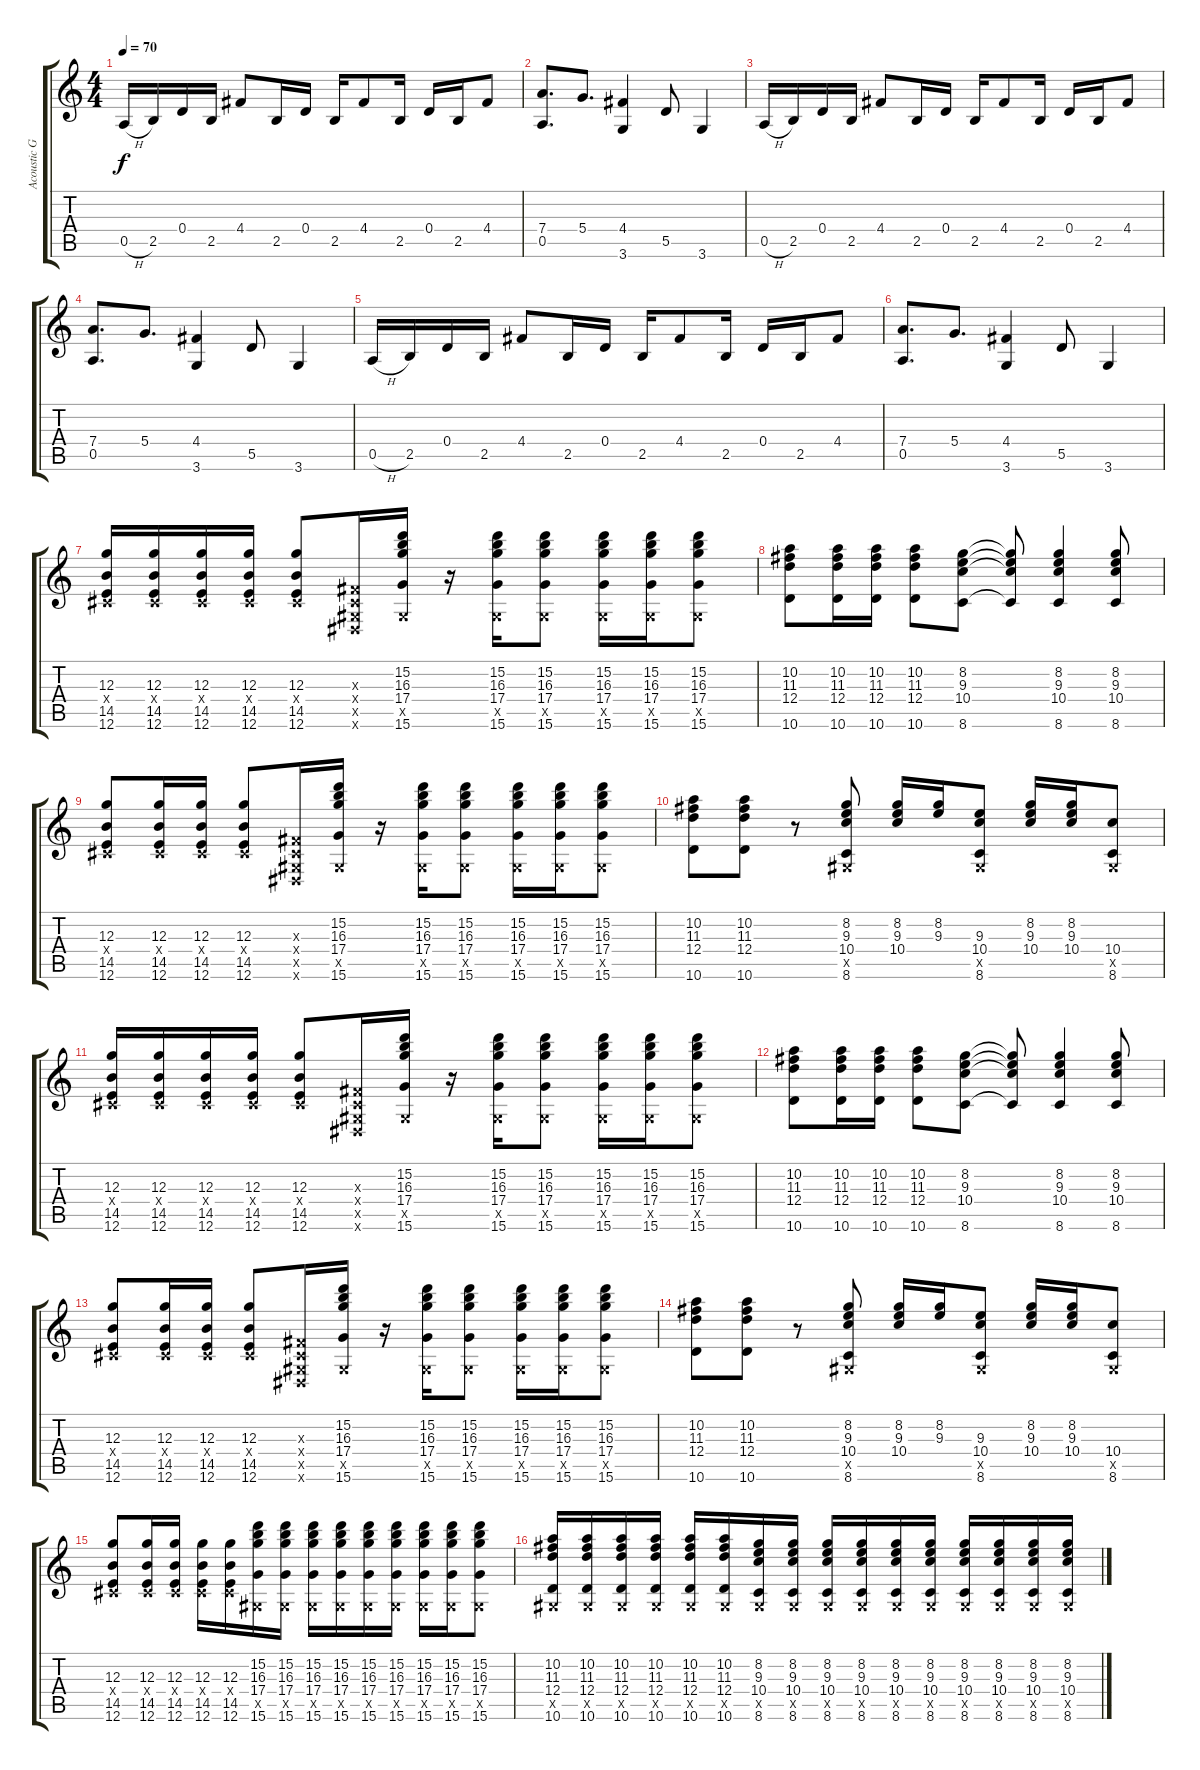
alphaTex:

\track ("Acoustic Guitar" "Acoustic G") {instrument acousticguitarsteel}
\staff {score tabs}
\tuning (E4 B3 G3 D3 A2 E2) {hide}
\ts (4 4)
\tempo 70
\clef g2
\ks c
0.5{h}.16{dy f} 2.5.16 0.4.16 2.5.16 4.4.8 2.5.16 0.4.16 2.5.16 4.4.8 2.5.16 0.4.16 2.5.16 4.4.8 |
(7.4 0.5).8{d} 5.4.8{d} (4.4 3.6).4 5.5.8 3.6.4 |
0.5{h}.16 2.5.16 0.4.16 2.5.16 4.4.8 2.5.16 0.4.16 2.5.16 4.4.8 2.5.16 0.4.16 2.5.16 4.4.8 |
(7.4 0.5).8{d} 5.4.8{d} (4.4 3.6).4 5.5.8 3.6.4 |
0.5{h}.16 2.5.16 0.4.16 2.5.16 4.4.8 2.5.16 0.4.16 2.5.16 4.4.8 2.5.16 0.4.16 2.5.16 4.4.8 |
(7.4 0.5).8{d} 5.4.8{d} (4.4 3.6).4 5.5.8 3.6.4 |
(12.3 -1.4{x} 14.5 12.6).16 (12.3 -1.4{x} 14.5 12.6).16 (12.3 -1.4{x} 14.5 12.6).16 (12.3 -1.4{x} 14.5 12.6).16 (12.3 -1.4{x} 14.5 12.6).8 (-1.3{x} -1.4{x} -1.5{x} -1.6{x}).16 (15.2 16.3 17.4 -1.5{x} 15.6).16 r.16 (15.2 16.3 17.4 -1.5{x} 15.6).16 (15.2 16.3 17.4 -1.5{x} 15.6).8 (15.2 16.3 17.4 -1.5{x} 15.6).16 (15.2 16.3 17.4 -1.5{x} 15.6).16 (15.2 16.3 17.4 -1.5{x} 15.6).8 |
(10.2 11.3 12.4 10.6).8 (10.2 11.3 12.4 10.6).16 (10.2 11.3 12.4 10.6).16 (10.2 11.3 12.4 10.6).8 (8.2 9.3 10.4 8.6).8 (8.2{t} 9.3{t} 10.4{t} 8.6{t}).8 (8.2 9.3 10.4 8.6).4 (8.2 9.3 10.4 8.6).8 |
(12.3 -1.4{x} 14.5 12.6).8 (12.3 -1.4{x} 14.5 12.6).16 (12.3 -1.4{x} 14.5 12.6).16 (12.3 -1.4{x} 14.5 12.6).8 (-1.3{x} -1.4{x} -1.5{x} -1.6{x}).16 (15.2 16.3 17.4 -1.5{x} 15.6).16 r.16 (15.2 16.3 17.4 -1.5{x} 15.6).16 (15.2 16.3 17.4 -1.5{x} 15.6).8 (15.2 16.3 17.4 -1.5{x} 15.6).16 (15.2 16.3 17.4 -1.5{x} 15.6).16 (15.2 16.3 17.4 -1.5{x} 15.6).8 |
(10.2 11.3 12.4 10.6).8 (10.2 11.3 12.4 10.6).8 r.8 (8.2 9.3 10.4 -1.5{x} 8.6).8 (8.2 9.3 10.4).16 (8.2 9.3).16 (9.3 10.4 -1.5{x} 8.6).8 (8.2 9.3 10.4).16 (8.2 9.3 10.4).16 (10.4 -1.5{x} 8.6).8 |
(12.3 -1.4{x} 14.5 12.6).16 (12.3 -1.4{x} 14.5 12.6).16 (12.3 -1.4{x} 14.5 12.6).16 (12.3 -1.4{x} 14.5 12.6).16 (12.3 -1.4{x} 14.5 12.6).8 (-1.3{x} -1.4{x} -1.5{x} -1.6{x}).16 (15.2 16.3 17.4 -1.5{x} 15.6).16 r.16 (15.2 16.3 17.4 -1.5{x} 15.6).16 (15.2 16.3 17.4 -1.5{x} 15.6).8 (15.2 16.3 17.4 -1.5{x} 15.6).16 (15.2 16.3 17.4 -1.5{x} 15.6).16 (15.2 16.3 17.4 -1.5{x} 15.6).8 |
(10.2 11.3 12.4 10.6).8 (10.2 11.3 12.4 10.6).16 (10.2 11.3 12.4 10.6).16 (10.2 11.3 12.4 10.6).8 (8.2 9.3 10.4 8.6).8 (8.2{t} 9.3{t} 10.4{t} 8.6{t}).8 (8.2 9.3 10.4 8.6).4 (8.2 9.3 10.4 8.6).8 |
(12.3 -1.4{x} 14.5 12.6).8 (12.3 -1.4{x} 14.5 12.6).16 (12.3 -1.4{x} 14.5 12.6).16 (12.3 -1.4{x} 14.5 12.6).8 (-1.3{x} -1.4{x} -1.5{x} -1.6{x}).16 (15.2 16.3 17.4 -1.5{x} 15.6).16 r.16 (15.2 16.3 17.4 -1.5{x} 15.6).16 (15.2 16.3 17.4 -1.5{x} 15.6).8 (15.2 16.3 17.4 -1.5{x} 15.6).16 (15.2 16.3 17.4 -1.5{x} 15.6).16 (15.2 16.3 17.4 -1.5{x} 15.6).8 |
(10.2 11.3 12.4 10.6).8 (10.2 11.3 12.4 10.6).8 r.8 (8.2 9.3 10.4 -1.5{x} 8.6).8 (8.2 9.3 10.4).16 (8.2 9.3).16 (9.3 10.4 -1.5{x} 8.6).8 (8.2 9.3 10.4).16 (8.2 9.3 10.4).16 (10.4 -1.5{x} 8.6).8 |
(12.3 -1.4{x} 14.5 12.6).8 (12.3 -1.4{x} 14.5 12.6).16 (12.3 -1.4{x} 14.5 12.6).16 (12.3 -1.4{x} 14.5 12.6).16 (12.3 -1.4{x} 14.5 12.6).16 (15.2 16.3 17.4 -1.5{x} 15.6).16 (15.2 16.3 17.4 -1.5{x} 15.6).16 (15.2 16.3 17.4 -1.5{x} 15.6).16 (15.2 16.3 17.4 -1.5{x} 15.6).16 (15.2 16.3 17.4 -1.5{x} 15.6).16 (15.2 16.3 17.4 -1.5{x} 15.6).16 (15.2 16.3 17.4 -1.5{x} 15.6).16 (15.2 16.3 17.4 -1.5{x} 15.6).16 (15.2 16.3 17.4 -1.5{x} 15.6).8 |
(10.2 11.3 12.4 -1.5{x} 10.6).16 (10.2 11.3 12.4 -1.5{x} 10.6).16 (10.2 11.3 12.4 -1.5{x} 10.6).16 (10.2 11.3 12.4 -1.5{x} 10.6).16 (10.2 11.3 12.4 -1.5{x} 10.6).16 (10.2 11.3 12.4 -1.5{x} 10.6).16 (8.2 9.3 10.4 -1.5{x} 8.6).16 (8.2 9.3 10.4 -1.5{x} 8.6).16 (8.2 9.3 10.4 -1.5{x} 8.6).16 (8.2 9.3 10.4 -1.5{x} 8.6).16 (8.2 9.3 10.4 -1.5{x} 8.6).16 (8.2 9.3 10.4 -1.5{x} 8.6).16 (8.2 9.3 10.4 -1.5{x} 8.6).16 (8.2 9.3 10.4 -1.5{x} 8.6).16 (8.2 9.3 10.4 -1.5{x} 8.6).16 (8.2 9.3 10.4 -1.5{x} 8.6).16
